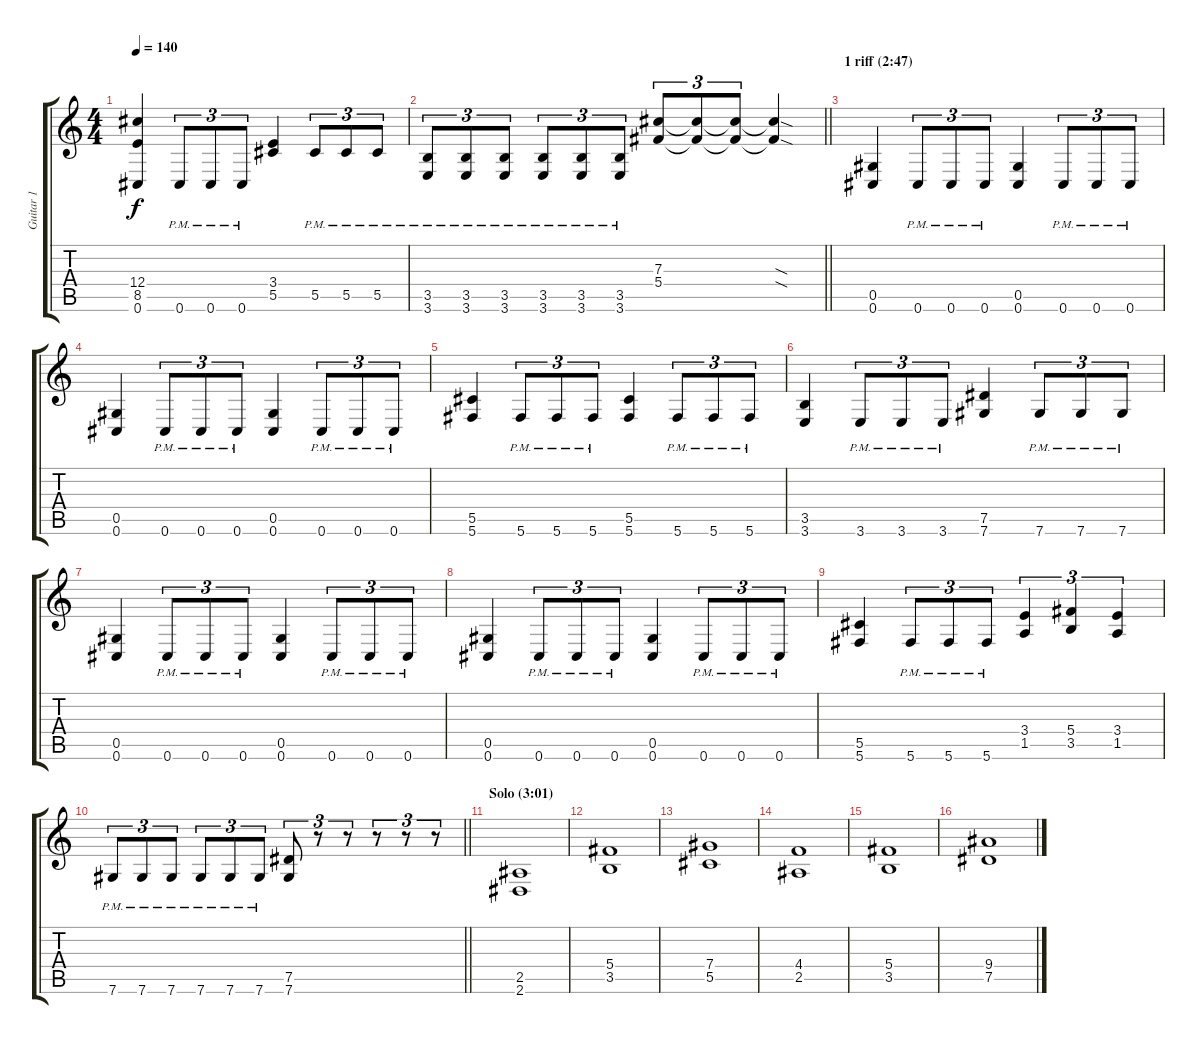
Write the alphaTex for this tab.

\track ("Guitar 1" "Guitar 1") {instrument distortionguitar}
\staff {score tabs}
\tuning (Eb4 Bb3 Gb3 Db3 Ab2 Db2) {hide}
\ts (4 4)
\tempo 140
\clef g2
\ks c
(12.4 8.5 0.6).4{dy f} 0.6{pm}.8{tu (3 2)} 0.6{pm}.8{tu (3 2)} 0.6{pm}.8{tu (3 2)} (3.4 5.5).4 5.5{pm}.8{tu (3 2)} 5.5{pm}.8{tu (3 2)} 5.5{pm}.8{tu (3 2)} |
\barLineRight lightlight
(3.5{pm} 3.6{pm}).8{tu (3 2)} (3.5{pm} 3.6{pm}).8{tu (3 2)} (3.5{pm} 3.6{pm}).8{tu (3 2)} (3.5{pm} 3.6{pm}).8{tu (3 2)} (3.5{pm} 3.6{pm}).8{tu (3 2)} (3.5{pm} 3.6{pm}).8{tu (3 2)} (7.3 5.4).8{tu (3 2)} (7.3{t} 5.4{t}).8{tu (3 2)} (7.3{t} 5.4{t}).8{tu (3 2)} (7.3{sod t} 5.4{sod t}).4 |
\section ("" "1 riff (2:47)")
(0.5 0.6).4 0.6{pm}.8{tu (3 2)} 0.6{pm}.8{tu (3 2)} 0.6{pm}.8{tu (3 2)} (0.5 0.6).4 0.6{pm}.8{tu (3 2)} 0.6{pm}.8{tu (3 2)} 0.6{pm}.8{tu (3 2)} |
(0.5 0.6).4 0.6{pm}.8{tu (3 2)} 0.6{pm}.8{tu (3 2)} 0.6{pm}.8{tu (3 2)} (0.5 0.6).4 0.6{pm}.8{tu (3 2)} 0.6{pm}.8{tu (3 2)} 0.6{pm}.8{tu (3 2)} |
(5.5 5.6).4 5.6{pm}.8{tu (3 2)} 5.6{pm}.8{tu (3 2)} 5.6{pm}.8{tu (3 2)} (5.5 5.6).4 5.6{pm}.8{tu (3 2)} 5.6{pm}.8{tu (3 2)} 5.6{pm}.8{tu (3 2)} |
(3.5 3.6).4 3.6{pm}.8{tu (3 2)} 3.6{pm}.8{tu (3 2)} 3.6{pm}.8{tu (3 2)} (7.5 7.6).4 7.6{pm}.8{tu (3 2)} 7.6{pm}.8{tu (3 2)} 7.6{pm}.8{tu (3 2)} |
(0.5 0.6).4 0.6{pm}.8{tu (3 2)} 0.6{pm}.8{tu (3 2)} 0.6{pm}.8{tu (3 2)} (0.5 0.6).4 0.6{pm}.8{tu (3 2)} 0.6{pm}.8{tu (3 2)} 0.6{pm}.8{tu (3 2)} |
(0.5 0.6).4 0.6{pm}.8{tu (3 2)} 0.6{pm}.8{tu (3 2)} 0.6{pm}.8{tu (3 2)} (0.5 0.6).4 0.6{pm}.8{tu (3 2)} 0.6{pm}.8{tu (3 2)} 0.6{pm}.8{tu (3 2)} |
(5.5 5.6).4 5.6{pm}.8{tu (3 2)} 5.6{pm}.8{tu (3 2)} 5.6{pm}.8{tu (3 2)} (3.4 1.5).4{tu (3 2)} (5.4 3.5).4{tu (3 2)} (3.4 1.5).4{tu (3 2)} |
\barLineRight lightlight
7.6{pm}.8{tu (3 2)} 7.6{pm}.8{tu (3 2)} 7.6{pm}.8{tu (3 2)} 7.6{pm}.8{tu (3 2)} 7.6{pm}.8{tu (3 2)} 7.6{pm}.8{tu (3 2)} (7.5 7.6).8{tu (3 2)} r.8{tu (3 2)} r.8{tu (3 2)} r.8{tu (3 2)} r.8{tu (3 2)} r.8{tu (3 2)} |
\section ("" "Solo (3:01)")
(2.5 2.6).1 |
(5.4 3.5).1 |
(7.4 5.5).1 |
(4.4 2.5).1 |
(5.4 3.5).1 |
(9.4 7.5).1
